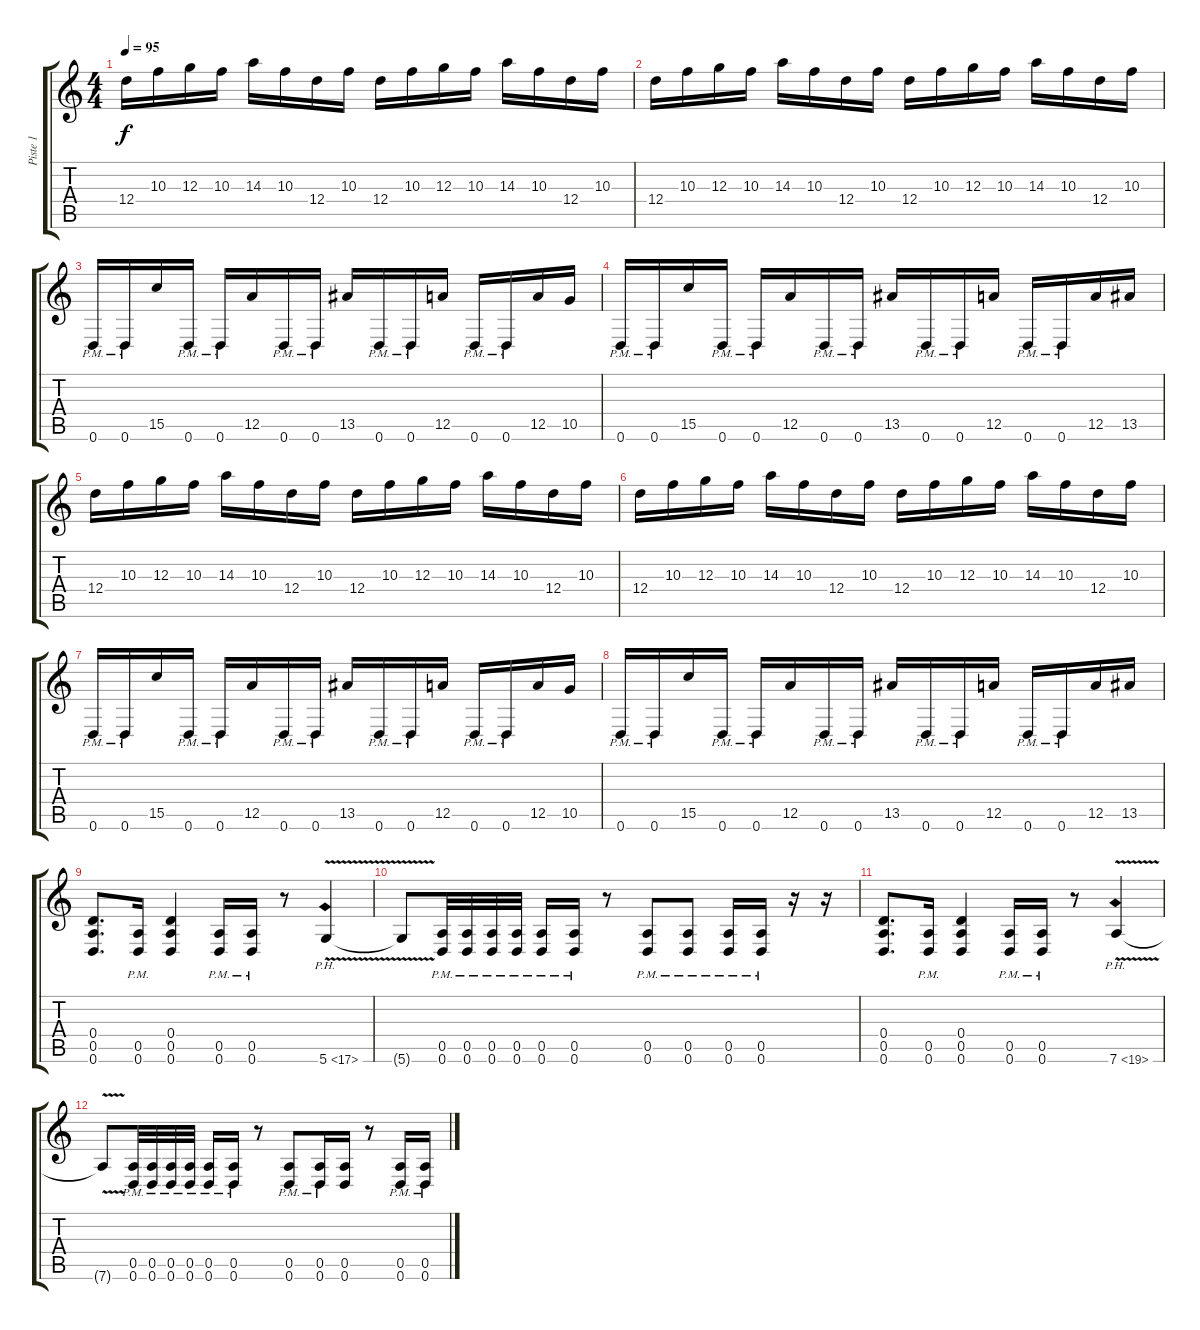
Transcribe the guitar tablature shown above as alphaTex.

\track ("Piste 1" "Piste 1") {instrument distortionguitar}
\staff {score tabs}
\tuning (E4 B3 G3 D3 A2 D2) {hide}
\ts (4 4)
\tempo 95
\clef g2
\ks c
12.4.16{dy f} 10.3.16 12.3.16 10.3.16 14.3.16 10.3.16 12.4.16 10.3.16 12.4.16 10.3.16 12.3.16 10.3.16 14.3.16 10.3.16 12.4.16 10.3.16 |
12.4.16 10.3.16 12.3.16 10.3.16 14.3.16 10.3.16 12.4.16 10.3.16 12.4.16 10.3.16 12.3.16 10.3.16 14.3.16 10.3.16 12.4.16 10.3.16 |
0.6{pm}.16 0.6{pm}.16 15.5.16 0.6{pm}.16 0.6{pm}.16 12.5.16 0.6{pm}.16 0.6{pm}.16 13.5.16 0.6{pm}.16 0.6{pm}.16 12.5.16 0.6{pm}.16 0.6{pm}.16 12.5.16 10.5.16 |
0.6{pm}.16 0.6{pm}.16 15.5.16 0.6{pm}.16 0.6{pm}.16 12.5.16 0.6{pm}.16 0.6{pm}.16 13.5.16 0.6{pm}.16 0.6{pm}.16 12.5.16 0.6{pm}.16 0.6{pm}.16 12.5.16 13.5.16 |
12.4.16 10.3.16 12.3.16 10.3.16 14.3.16 10.3.16 12.4.16 10.3.16 12.4.16 10.3.16 12.3.16 10.3.16 14.3.16 10.3.16 12.4.16 10.3.16 |
12.4.16 10.3.16 12.3.16 10.3.16 14.3.16 10.3.16 12.4.16 10.3.16 12.4.16 10.3.16 12.3.16 10.3.16 14.3.16 10.3.16 12.4.16 10.3.16 |
0.6{pm}.16 0.6{pm}.16 15.5.16 0.6{pm}.16 0.6{pm}.16 12.5.16 0.6{pm}.16 0.6{pm}.16 13.5.16 0.6{pm}.16 0.6{pm}.16 12.5.16 0.6{pm}.16 0.6{pm}.16 12.5.16 10.5.16 |
0.6{pm}.16 0.6{pm}.16 15.5.16 0.6{pm}.16 0.6{pm}.16 12.5.16 0.6{pm}.16 0.6{pm}.16 13.5.16 0.6{pm}.16 0.6{pm}.16 12.5.16 0.6{pm}.16 0.6{pm}.16 12.5.16 13.5.16 |
(0.4 0.5 0.6).8{d} (0.5{pm} 0.6).16 (0.4 0.5 0.6).4 (0.5 0.6{pm}).16 (0.5 0.6{pm}).16 r.8 5.6{ph 12 v}.4 |
5.6{t}.8 (0.5{pm} 0.6{pm}).32 (0.5{pm} 0.6{pm}).32 (0.5{pm} 0.6{pm}).32 (0.5{pm} 0.6{pm}).32 (0.5{pm} 0.6{pm}).16 (0.5{pm} 0.6{pm}).16 r.8 (0.5{pm} 0.6{pm}).8 (0.5{pm} 0.6{pm}).8 (0.5{pm} 0.6{pm}).16 (0.5{pm} 0.6{pm}).16 r.16 r.16 |
(0.4 0.5 0.6).8{d} (0.5{pm} 0.6).16 (0.4 0.5 0.6).4 (0.5 0.6{pm}).16 (0.5 0.6{pm}).16 r.8 7.6{ph 12 v}.4 |
7.6{t}.8 (0.5{pm} 0.6{pm}).32 (0.5{pm} 0.6{pm}).32 (0.5{pm} 0.6{pm}).32 (0.5{pm} 0.6{pm}).32 (0.5{pm} 0.6{pm}).16 (0.5{pm} 0.6{pm}).16 r.8 (0.5{pm} 0.6{pm}).8 (0.5{pm} 0.6{pm}).16 (0.5 0.6).16 r.8 (0.5{pm} 0.6).16 (0.5{pm} 0.6).16
